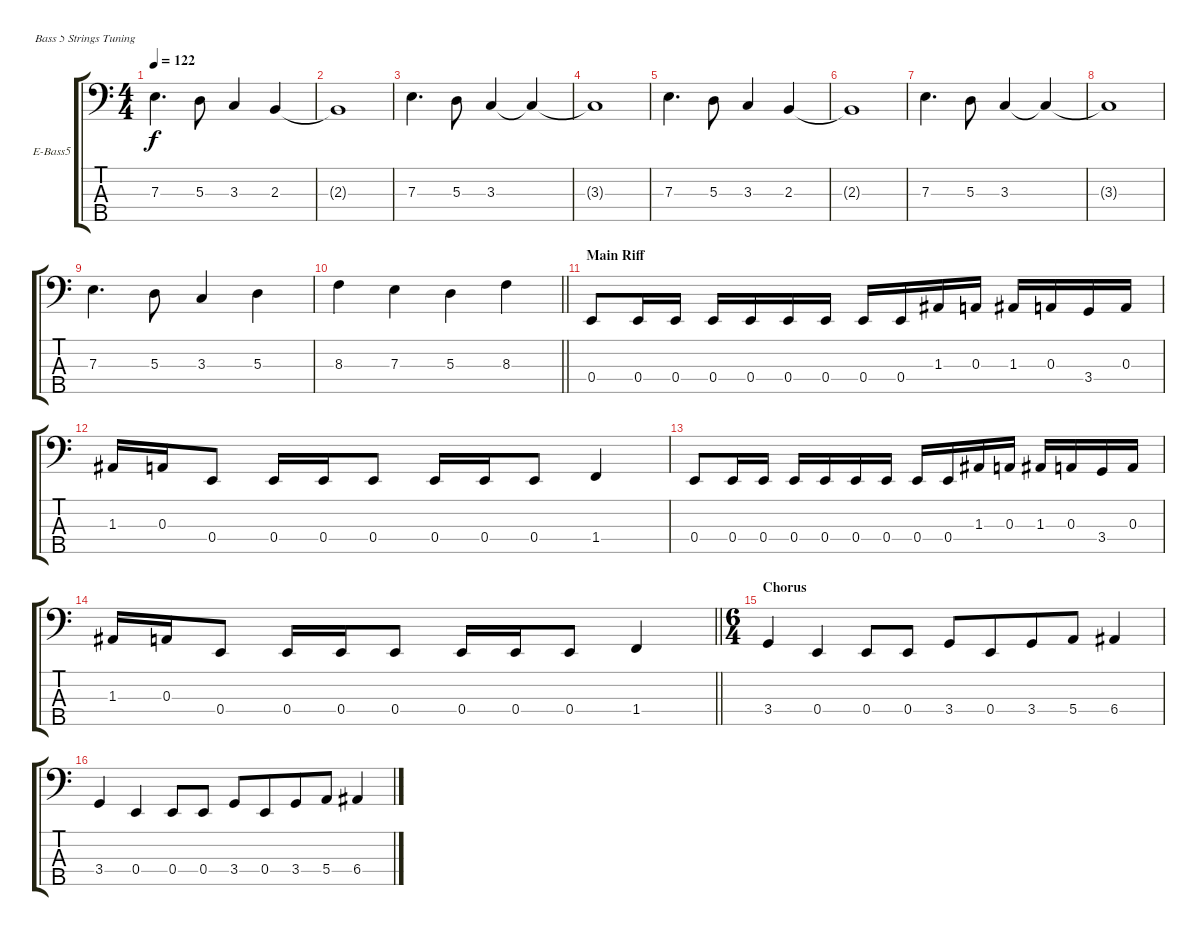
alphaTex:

\bracketExtendMode groupsimilarinstruments
\firstSystemTrackNameOrientation horizontal
\otherSystemsTrackNameOrientation horizontal
\track ("Rob Trujillo" "E-Bass5") {instrument electricbassfinger}
\staff {score tabs}
\tuning (G2 D2 A1 E1 B0)
\ts (4 4)
\tempo 122
\clef f4
\ks c
7.3.4{d dy f} 5.3.8 3.3.4 2.3.4 |
2.3{t}.1 |
7.3.4{d} 5.3.8 3.3.4 3.3{t}.4 |
3.3{t}.1 |
7.3.4{d} 5.3.8 3.3.4 2.3.4 |
2.3{t}.1 |
7.3.4{d} 5.3.8 3.3.4 3.3{t}.4 |
3.3{t}.1 |
7.3.4{d} 5.3.8 3.3.4 5.3.4 |
\barLineRight lightlight
8.3.4 7.3.4 5.3.4 8.3.4 |
\section ("" "Main Riff")
0.4.8 0.4.16 0.4.16 0.4.16 0.4.16 0.4.16 0.4.16 0.4.16 0.4.16 1.3.16 0.3.16 1.3.16 0.3.16 3.4.16 0.3.16 |
1.3.16 0.3.16 0.4.8 0.4.16 0.4.16 0.4.8 0.4.16 0.4.16 0.4.8 1.4.4 |
0.4.8 0.4.16 0.4.16 0.4.16 0.4.16 0.4.16 0.4.16 0.4.16 0.4.16 1.3.16 0.3.16 1.3.16 0.3.16 3.4.16 0.3.16 |
\barLineRight lightlight
1.3.16 0.3.16 0.4.8 0.4.16 0.4.16 0.4.8 0.4.16 0.4.16 0.4.8 1.4.4 |
\ts (6 4)
\beaming (8 6 6)
\section ("" "Chorus")
3.4.4 0.4.4 0.4.8 0.4.8 3.4.8 0.4.8 3.4.8 5.4.8 6.4.4 |
3.4.4 0.4.4 0.4.8 0.4.8 3.4.8 0.4.8 3.4.8 5.4.8 6.4.4
